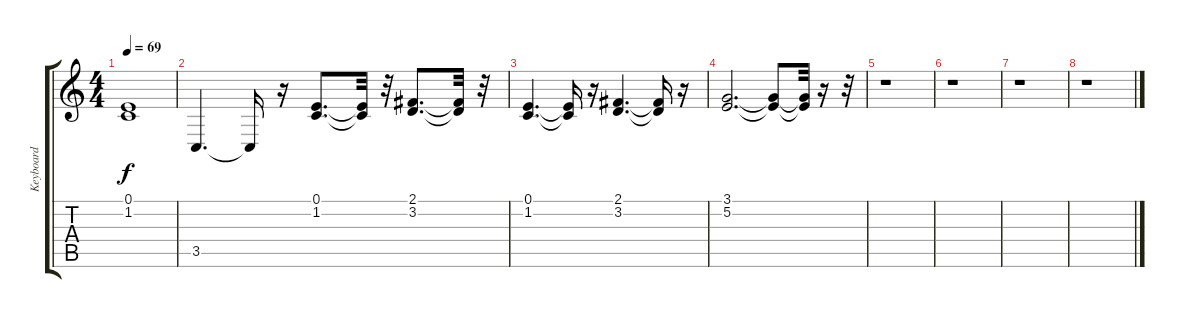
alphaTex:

\track ("Keyboard" "Keyboard") {instrument pad8sweep}
\staff {score tabs}
\tuning (E4 B3 G3 D3 A2 E2) {hide}
\ts (4 4)
\tempo 69
\clef g2
\ks c
(0.1 1.2).1{dy f} |
3.5.4{d} 3.5{t}.16 r.16 (0.1 1.2).8{d} (0.1{t} 1.2{t}).32 r.32 (2.1 3.2).8{d} (2.1{t} 3.2{t}).32 r.32 |
(0.1 1.2).4{d} (0.1{t} 1.2{t}).16 r.16 (2.1 3.2).4{d} (2.1{t} 3.2{t}).16 r.16 |
(3.1 5.2).2{d} (3.1{t} 5.2{t}).8 (3.1{t} 5.2{t}).32 r.16 r.32 |
r.1 |
r.1 |
r.1 |
r.1
